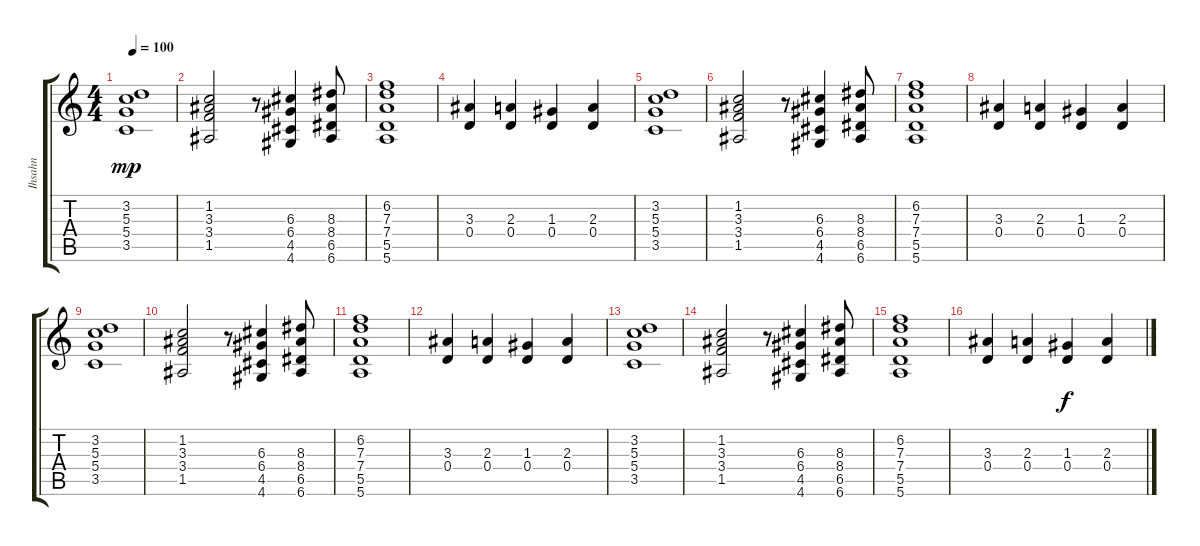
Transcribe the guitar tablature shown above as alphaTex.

\track ("Ihsahn" "Ihsahn") {instrument distortionguitar}
\staff {score tabs}
\tuning (E4 B3 G3 D3 A2 E2) {hide}
\ts (4 4)
\tempo 100
\clef g2
\ks c
(3.2 5.3 5.4 3.5).1{dy mp} |
(1.2 3.3 3.4 1.5).2 r.8 (6.3 6.4 4.5 4.6).4 (8.3 8.4 6.5 6.6).8 |
(6.2 7.3 7.4 5.5 5.6).1 |
(3.3 0.4).4 (2.3 0.4).4 (1.3 0.4).4 (2.3 0.4).4 |
(3.2 5.3 5.4 3.5).1 |
(1.2 3.3 3.4 1.5).2 r.8 (6.3 6.4 4.5 4.6).4 (8.3 8.4 6.5 6.6).8 |
(6.2 7.3 7.4 5.5 5.6).1 |
(3.3 0.4).4 (2.3 0.4).4 (1.3 0.4).4 (2.3 0.4).4 |
(3.2 5.3 5.4 3.5).1 |
(1.2 3.3 3.4 1.5).2 r.8 (6.3 6.4 4.5 4.6).4 (8.3 8.4 6.5 6.6).8 |
(6.2 7.3 7.4 5.5 5.6).1 |
(3.3 0.4).4 (2.3 0.4).4 (1.3 0.4).4 (2.3 0.4).4 |
(3.2 5.3 5.4 3.5).1 |
(1.2 3.3 3.4 1.5).2 r.8 (6.3 6.4 4.5 4.6).4 (8.3 8.4 6.5 6.6).8 |
(6.2 7.3 7.4 5.5 5.6).1 |
(3.3 0.4).4 (2.3 0.4).4 (1.3 0.4).4{dy f} (2.3 0.4).4
